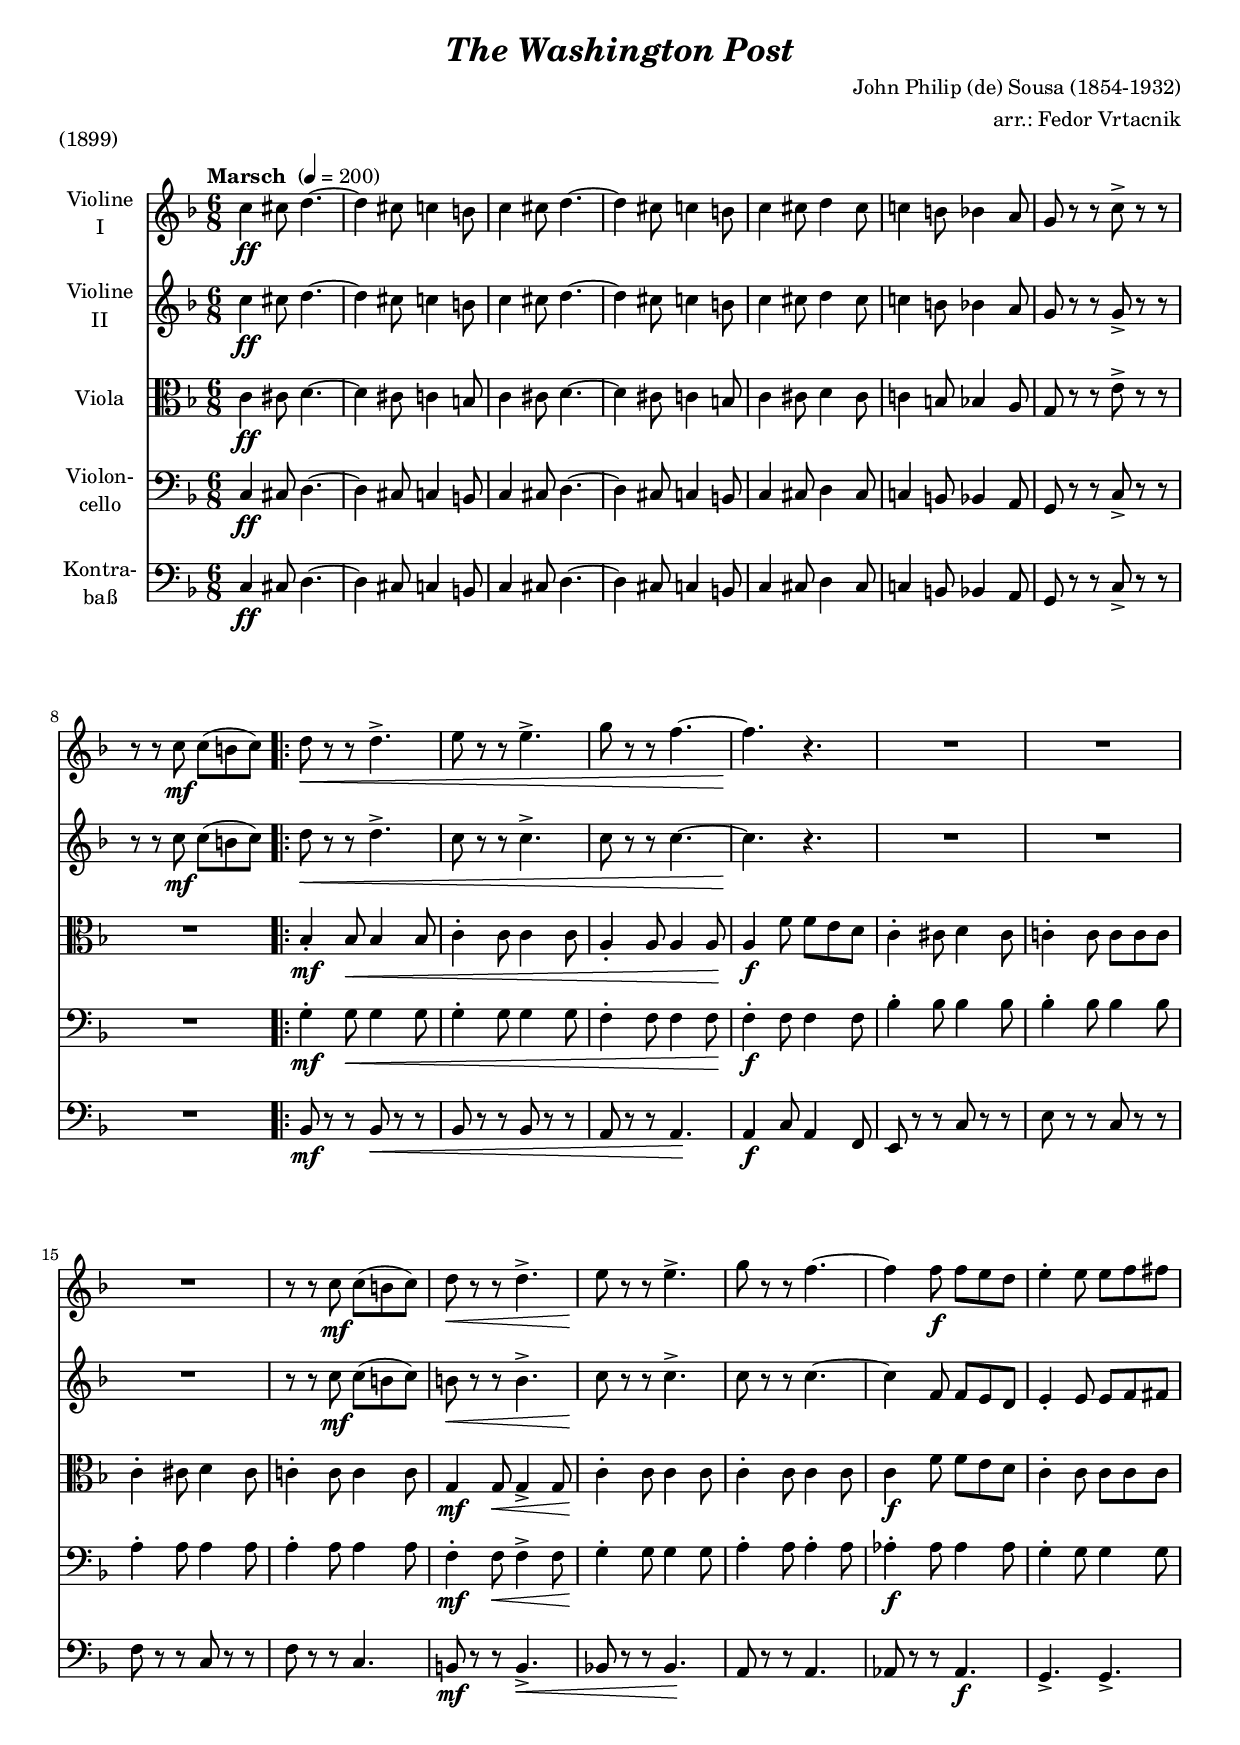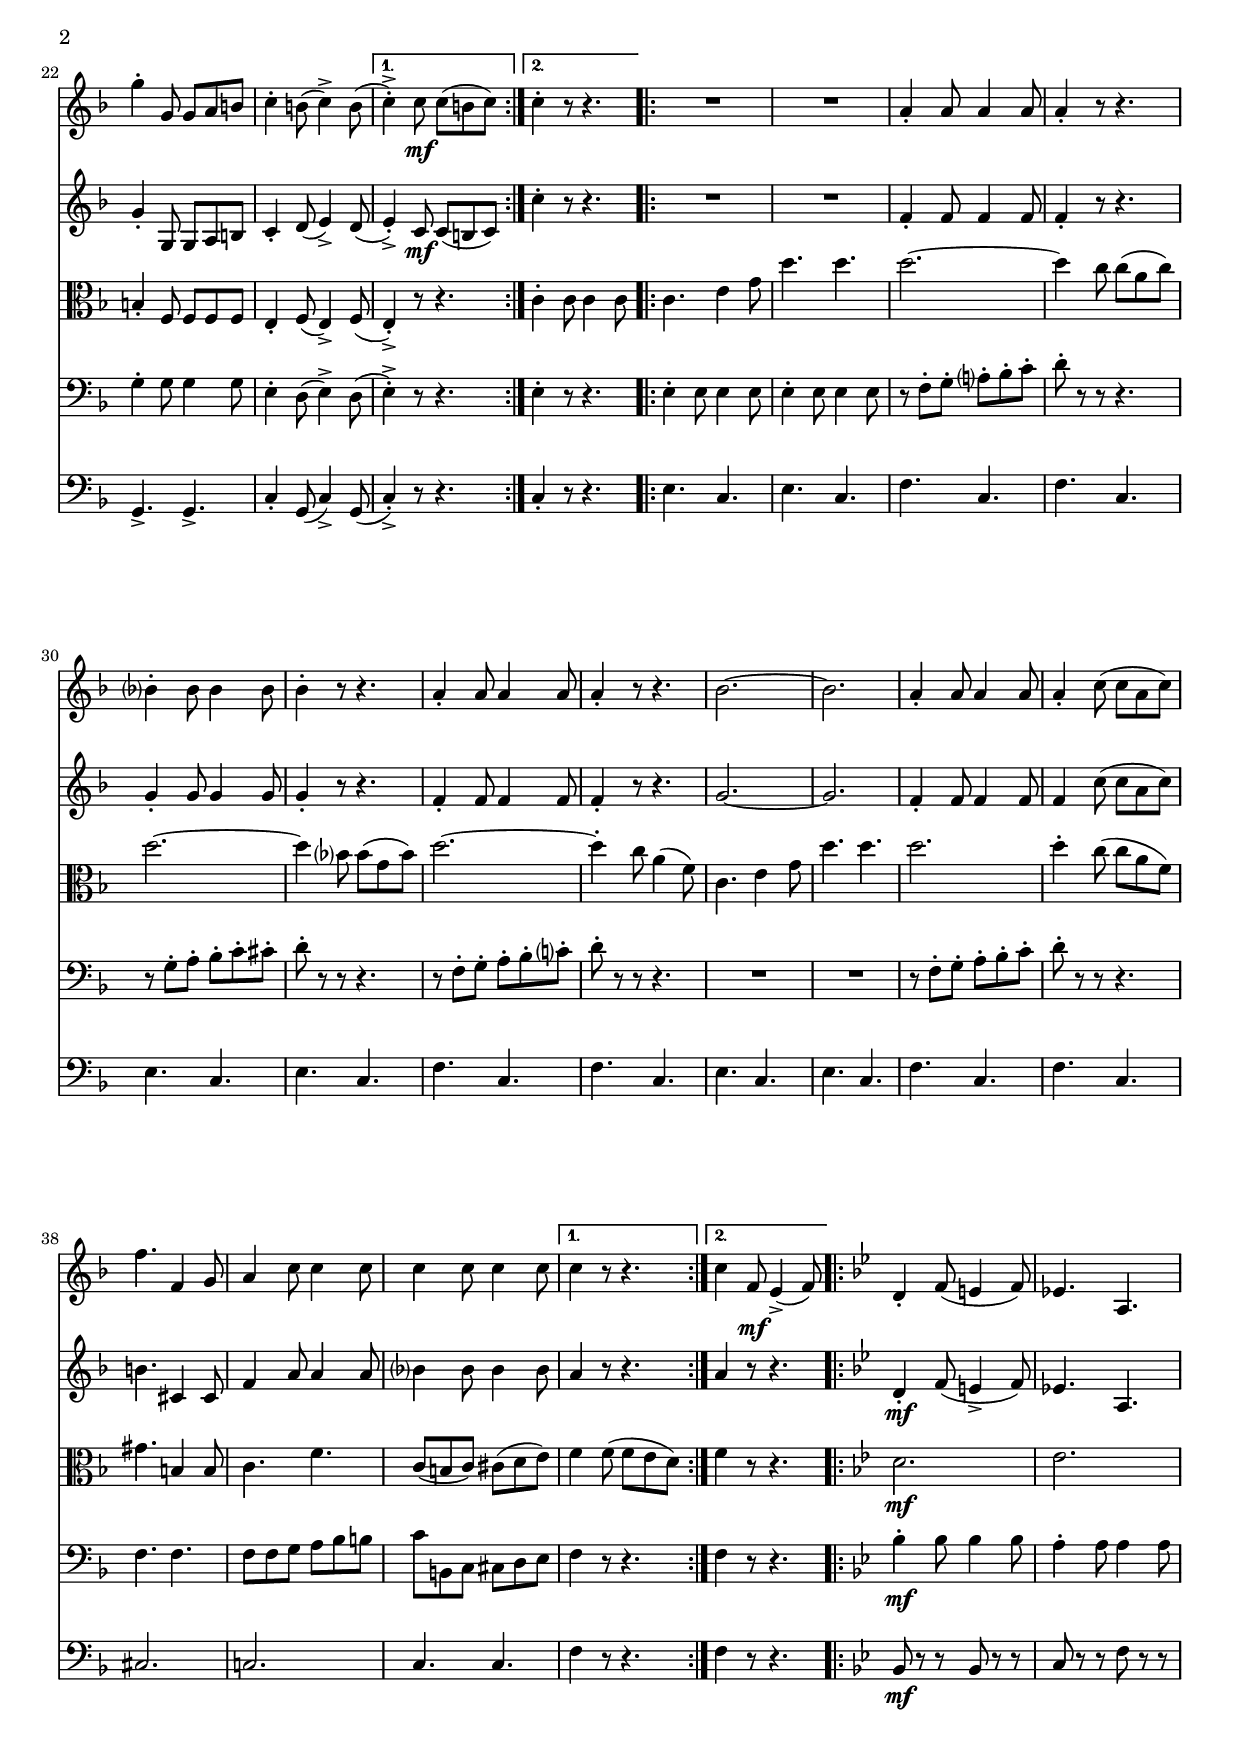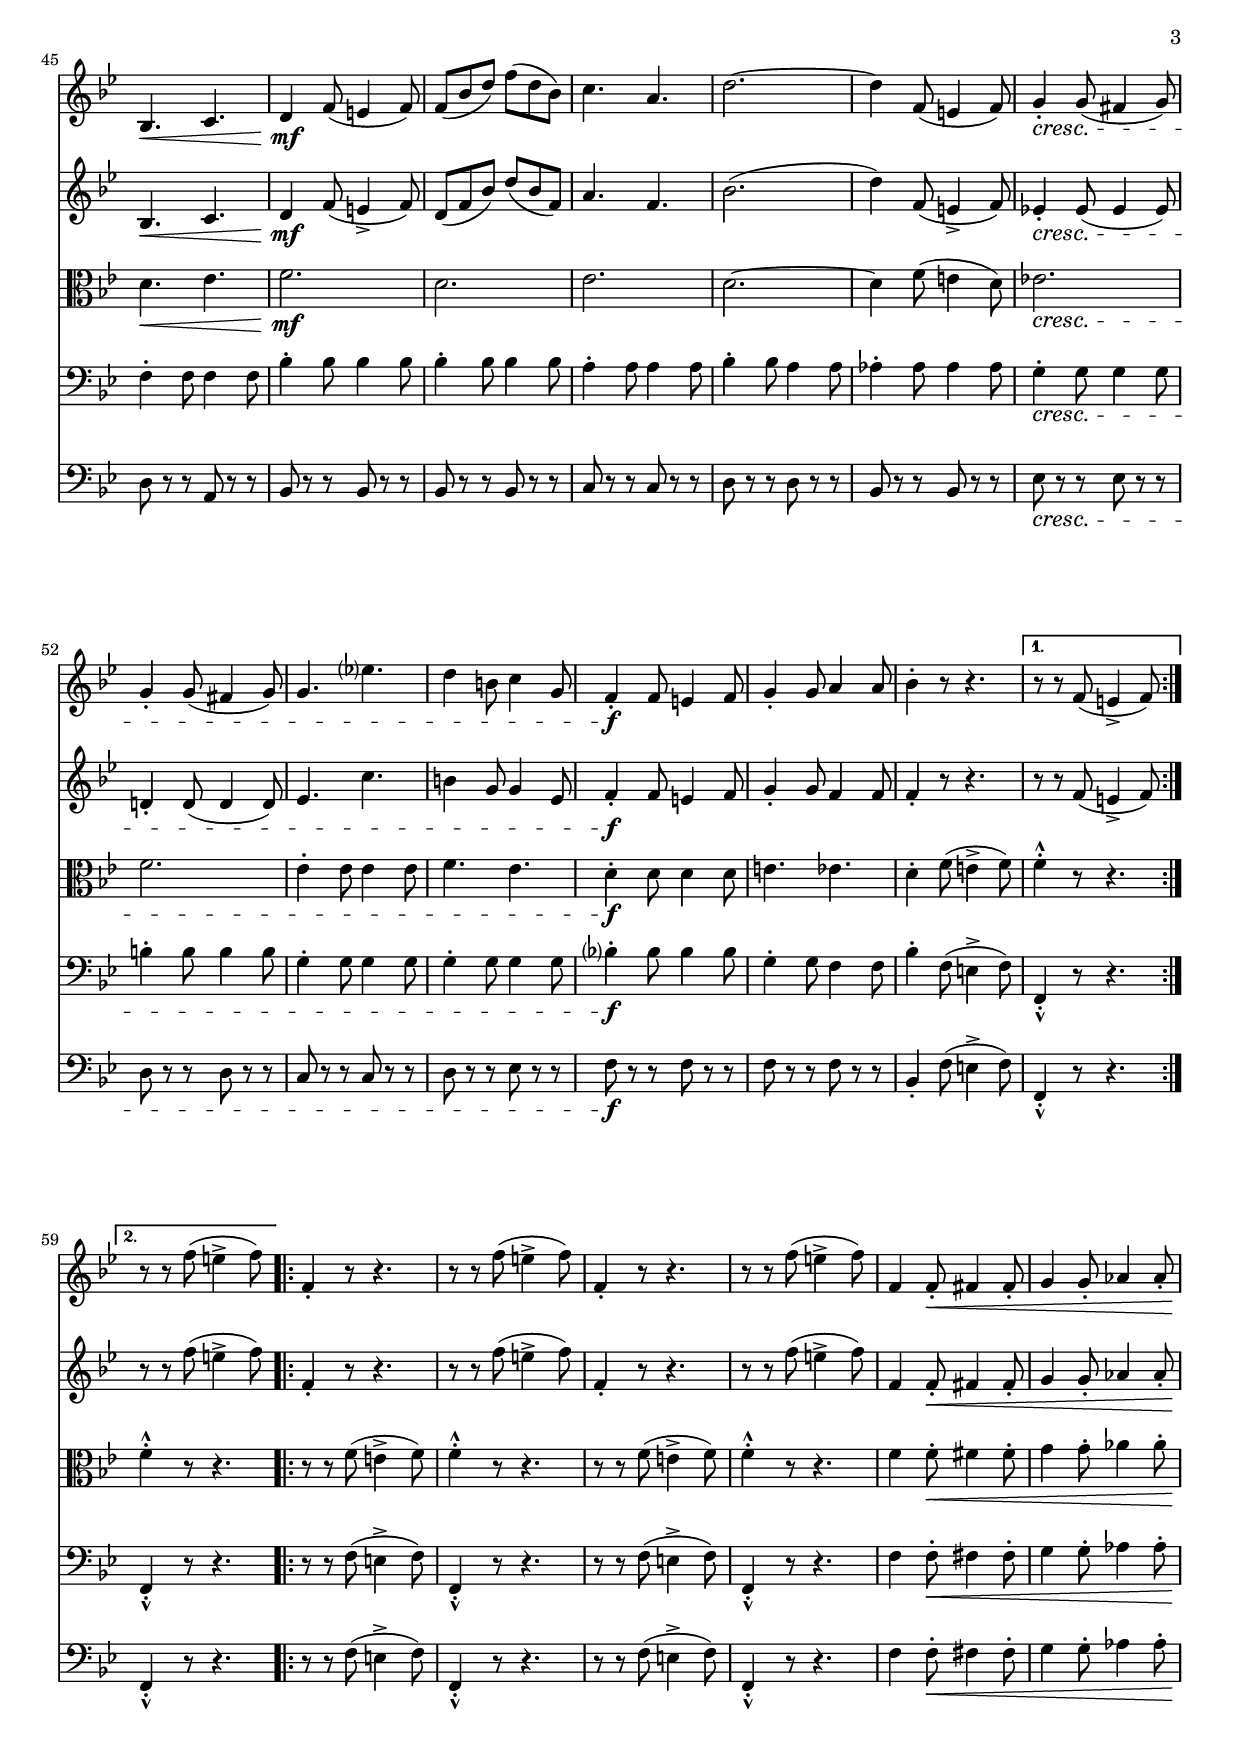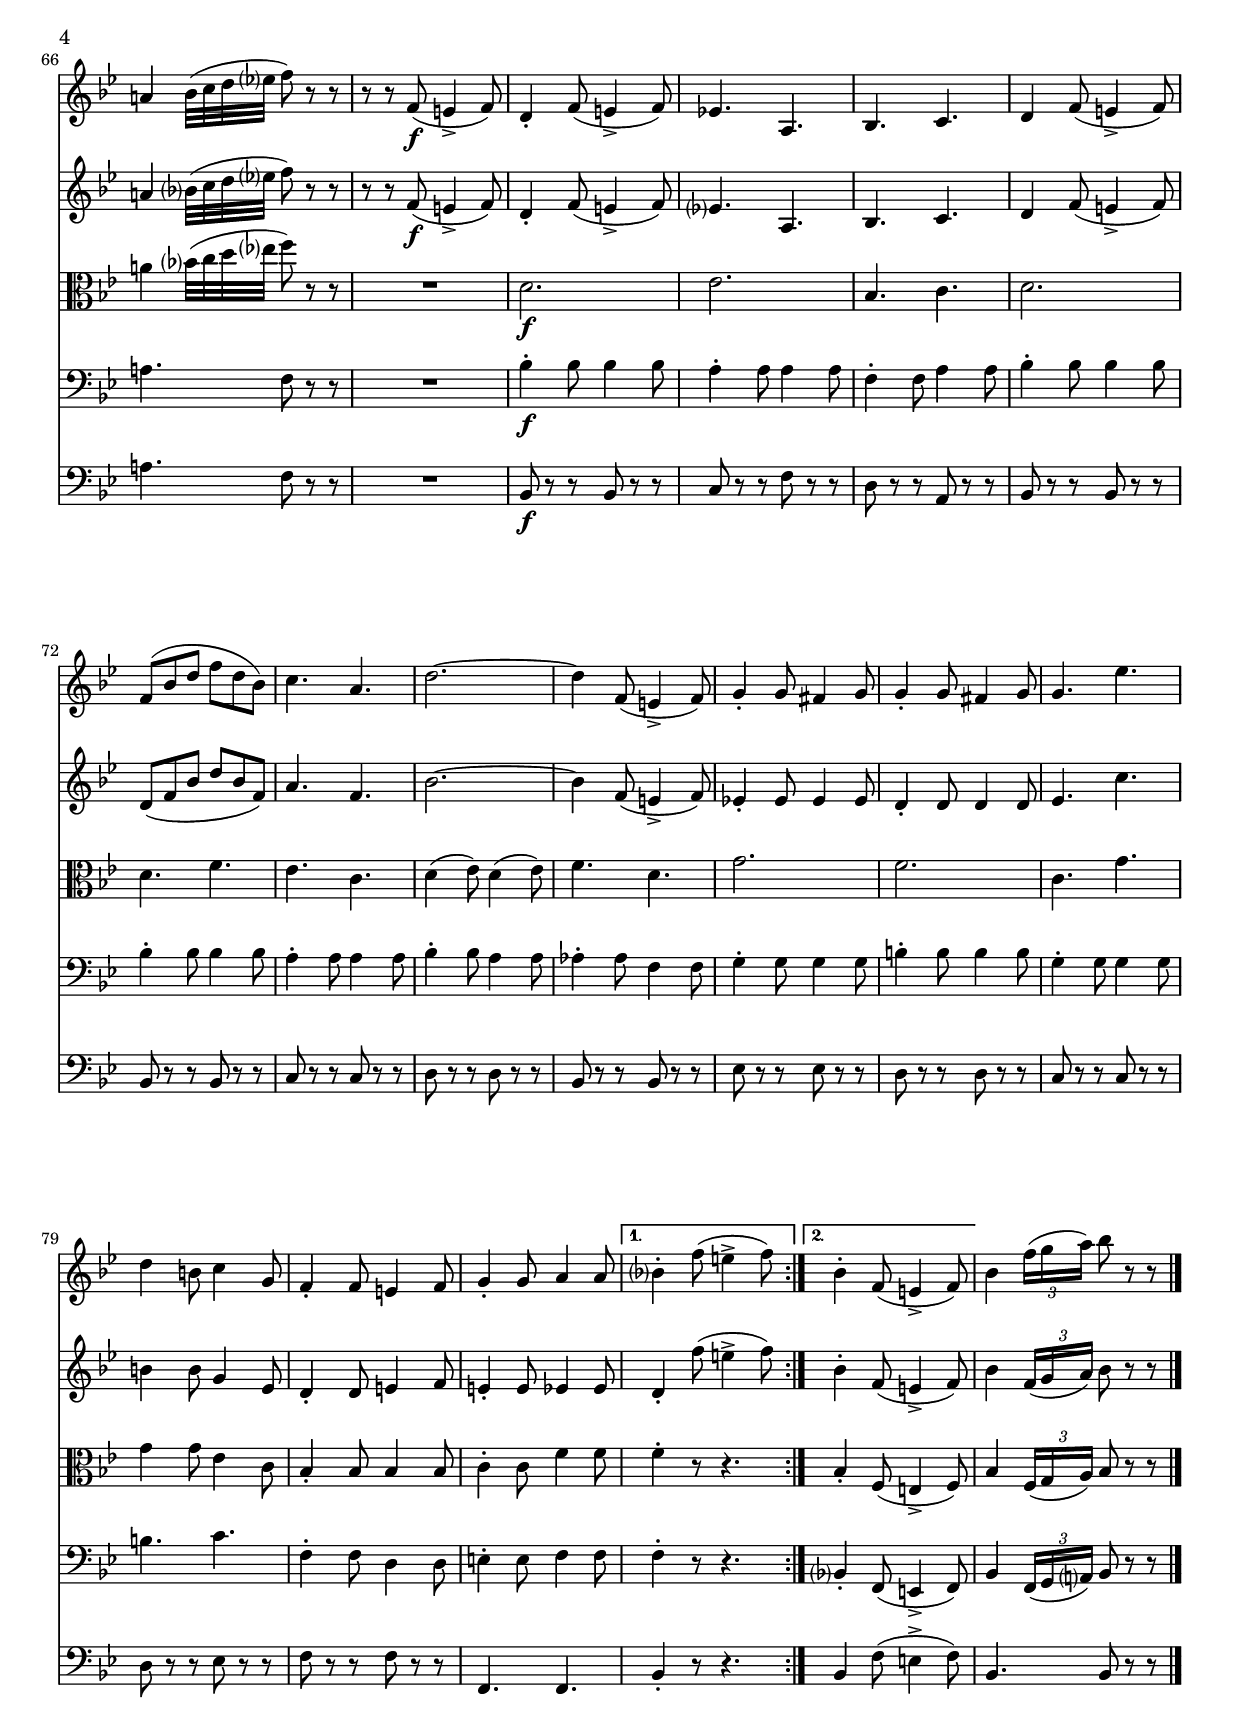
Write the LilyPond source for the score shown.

\version "2.16.2"
\include "deutsch.ly"

#(set-global-staff-size 18)

\header {
  title     = \markup \bold \italic "The Washington Post"
  composer  = "John Philip (de) Sousa (1854-1932)"
  arranger  = "arr.: Fedor Vrtacnik"
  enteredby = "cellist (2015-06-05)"
  piece     = "(1899)"
}

voiceconsts = {
  \key f \major
  \time 6/8
  \tempo "Marsch " 4=200
  \numericTimeSignature
  \compressFullBarRests
  \set tupletSpannerDuration = #(ly:make-moment 1 4)
  % Set default beaming for all staves
%  \set Timing.beamExceptions = #'()
%  \set Timing.baseMoment     = #(ly:make-moment 1 4)
%  \set Timing.beatStructure  = #'(1 1 1)
}

%mifl= "oboe"
mist = "string ensemble 1"
%miva = "pizzicato strings"
%miba = "bassoon"
miba = "drawbar organ"
%miba = "harpsichord"

va = \relative c'' {
  \voiceconsts
  \clef "treble"

  c4\ff cis8 d4.~
  d4 cis8 c4 h8
  c4 cis8 d4.~
  d4 cis8 c4 h8
  c4 cis8 d4 cis8
  c!4 h8 b4 a8

  g r r c-> r r
  r r c\mf c( h c)
  \repeat volta 2 {
    d\< r r d4.->
    e8 r r e4.->
    g8 r r f4.~

    f\! r
    R2.*3
    r8 r c\mf c( h c)
    d\< r r d4.->
    e8\! r r e4.->
    g8 r r f4.~

    f4 f8\f f e d
    e4-. e8 e f fis
    g4-. g,8 g a h
    c4-. h8( c4)-> h8(
  }
  \alternative {
    { c4)-.-> c8\mf c( h c) }
    { c4-. r8 r4. }
  }

  \repeat volta 2 {
    R2.*2
    a4-. a8 a4 a8
    a4-. r8 r4.
    b?4-. b8 b4 b8
    b4-. r8 r4.

    a4-. a8 a4 a8
    a4-. r8 r4.
    b2.~
    b
    a4-. a8 a4 a8
    a4-. c8( c a c)
    f4. f,4 g8

    a4 c8 c4 c8
    c4 c8 c4 c8  
  }
  \alternative {
    { c4 r8 r4. }
    { c4 f,8\mf e4(-> f8) }
  } \key b \major

  \repeat volta 2 {
    d4-. f8( e4 f8)
    es!4. a,

    b\< c
    d4\!\mf f8( e4 f8)
    f( b d) f( d b)
    c4. a
    d2.~
    d4 f,8( e4 f8)

    g4-.\cresc g8( fis4 g8)
    g4-. g8( fis4 g8)
    g4. es'?
    d4 h8 c4 g8
    f4-.\f f8 e4 f8
    g4-. g8 a4 a8

    b4-. r8 r4.
  }
  \alternative {
    { r8 r f( e4-> f8) }
    { r r f'( e4-> f8) }
  }

  \repeat volta 2 {
    f,4-. r8 r4.
    r8 r f'( e4-> f8)
    f,4-. r8 r4.

    r8 r f'( e4-> f8)
    f,4 f8-.\< fis4 fis8-.
    g4 g8-. as4 as8-.
    a!4\! b32( c d es? f8) r r
    r r f,(\f e4-> f8)

    d4-. f8( e4-> f8)
    es!4. a,
    b c
    d4 f8( e4-> f8)
    f( b d f d b)
    c4. a
    d2.~

    d4 f,8( e4-> f8)
    g4-. g8 fis4 g8
    g4-. g8 fis4 g8
    g4. es'
    d4 h8 c4 g8

    f4-. f8 e4 f8
    g4-. g8 a4 a8
  }
  \alternative {
    { b?4-. f'8( e4-> f8) }
    { b,4-. f8( e4-> f8) }
  }
  b4 \times 2/3 { f'16( g a) } b8 r r \bar "|."
}

vb = \relative c'' {
  \voiceconsts
  \clef "treble"

  c4\ff cis8 d4.~
  d4 cis8 c4 h8
  c4 cis8 d4.~
  d4 cis8 c4 h8
  c4 cis8 d4 cis8
  c!4 h8 b4 a8

  g r r g-> r r
  r r c\mf c( h c)
  \repeat volta 2 {
    d\< r r d4.->
    c8 r r c4.->
    c8 r r c4.~

    c\! r
    R2.*3
    r8 r c\mf c( h c)
    h\< r r h4.->
    c8\! r r c4.->
    c8 r r c4.~

    c4 f,8 f e d
    e4-. e8 e f fis
    g4-. g,8 g a h
    c4-. d8( e4)-> d8(
  }
  \alternative {
    { e4)-.-> c8\mf c( h c) }
    { c'4-. r8 r4. }
  }

  \repeat volta 2 {
    R2.*2
    f,4-. f8 f4 f8
    f4-. r8 r4.
    g4-. g8 g4 g8
    g4-. r8 r4.

    f4-. f8 f4 f8
    f4-. r8 r4.
    g2.~
    g
    f4-. f8 f4 f8
    f4 c'8( c a c)
    h4. cis,4 cis8

    f4 a8 a4 a8
    b?4 b8 b4 b8
  }
  \alternative {
    { a4 r8 r4. }
    { a4 r8 r4. }
  } \key b \major

  \repeat volta 2 {
    d,4-.\mf f8 ( e4-> f8)
    es!4. a,

    b\< c
    d4\!\mf f8( e4-> f8)
    d( f b) d( b f)
    a4. f
    b2.(
    d4) f,8( e4-> f8)

    es!4-.\cresc es8( es4 es8)
    d!4-. d8( d 4 d8)
    es4. c'
    h4 g8 g4 es8
    f4-.\f f8 e4 f8
    g4-. g8 f4 f8

    f4-. r8 r4.
  }
  \alternative {
    { r8 r f( e4-> f8) }
    { r r f'( e4-> f8) }
  }

  \repeat volta 2 {
    f,4-. r8 r4.
    r8 r f'( e4-> f8)
    f,4-. r8 r4.

    r8 r f'( e4-> f8)
    f,4 f8-.\< fis4 fis8-.
    g4 g8-. as4 as8-.
    a!4\! b?32( c d es? f8) r r
    r r f,(\f e4-> f8)

    d4-. f8( e4-> f8)
    es?4. a,
    b c
    d4 f8( e4-> f8)
    d( f b d b f)
    a4. f
    b2.~

    b4 f8( e4-> f8)
    es!4-. es8 es4 es8
    d4-. d8 d4 d8
    es4. c'
    h4 h8 g4 es8

    d4-. d8 e4 f8
    e4-. e8 es4 es8
  }
  \alternative {
    { d4-. f'8( e4-> f8) }
    { b,4-. f8( e4-> f8) }
  }
  b4 \times 2/3 { f16( g a) } b8 r r \bar "|."
}

vc = \relative c' {
  \voiceconsts
  \clef "alto"

  c4\ff cis8 d4.~
  d4 cis8 c4 h8
  c4 cis8 d4.~
  d4 cis8 c4 h8
  c4 cis8 d4 cis8
  c!4 h8 b4 a8

  g r r e'-> r r
  R2.
  \repeat volta 2 {
    b4-.\mf b8\< b4 b8
    c4-. c8 c4 c8
    a4-. a8 a4 a8\!

    a4\f f'8 f e d
    c4-. cis8 d4 cis8
    c!4-. c8 c c c
    c4-. cis8 d4 cis8
    c!4-. c8 c4 c8

    g4\mf g8\< g4-> g8
    c4-.\! c8 c4 c8
    c4-. c8 c4 c8
    c4\f f8 f e d
    c4-. c8 c c c

    h4-. f8 f f f
    e4-. f8( e4)-> f8(
  }
  \alternative {
    { e4)-.-> r8 r4. }
    { c'4-. c8 c4 c8 }
  }

  \repeat volta 2 {
    c4. e4 g8
    d'4. d

    d2.~
    d4 c8 c( a c)
    d2.~
    d4 b?8 b( g b)
    d2.~
    d4-. c8 a4( f8)
    c4. e4 g8

    d'4. d
    d2.
    d4-. c8( c a f)
    gis4. h,4 h8
    c4. f
    c8( h c) cis( d e)
  }
  \alternative {
    { f4 f8( f e d) }
    { f4 r8 r4. }
  } \key b \major

  \repeat volta 2 {
    d2.\mf
    es
    d4.\< es
    f2.\!\mf
    d

    es
    d~
    d4 f8( e4 d8)
    es!2.\cresc
    f
    es4-. es8 es4 es8
    f4. es

    d4-.\f d8 d4 d8
    e4. es
    d4-. f8( e4-> f8)
  }
  \alternative {
    { f4-.-^ r8 r4. }
    { f4-.-^ r8 r4. }
  }

  \repeat volta 2 {
    r8 r f( e4-> f8)

    f4-.-^ r8 r4.
    r8 r f( e4-> f8)
    f4-.-^ r8 r4.
    f4 f8-.\< fis4 fis8-.
    g4 g8-. as4 as8-.

    a!4\! b?32( c d es? f8) r r
    R2.
    d,2.\f
    es
    b4. c
    d2.
    d4. f

    es c
    d4( es8) d4( es8)
    f4. d
    g2.
    f
    c4. g'
    g4 g8 es4 c8

    b4-. b8 b4 b8
    c4-. c8 f4 f8
  }
  \alternative {
    { f4-. r8 r4. }
    { b,4-. f8( e4-> f8) }
  }
  b4 \times 2/3 { f16( g a) } b8 r r \bar "|."
}

vd = \relative c {
  \voiceconsts
  \clef "bass"

  c4\ff cis8 d4.~
  d4 cis8 c4 h8
  c4 cis8 d4.~
  d4 cis8 c4 h8
  c4 cis8 d4 cis8
  c!4 h8 b4 a8

  g r r c-> r r
  R2.
  \repeat volta 2 {
    g'4-.\mf g8\< g4 g8
    g4-. g8 g4 g8
    f4-. f8 f4 f8\!
    f4-.\!\f f8 f4 f8

    b4-. b8 b4 b8
    b4-. b8 b4 b8
    a4-. a8 a4 a8
    a4-. a8 a4 a8
    f4-.\mf f8\< f4-> f8
    g4-.\! g8 g4 g8

    a4-. a8 a4-. a8
    as4-.\f as8 as4 as8
    g4-. g8 g4 g8
    g4-. g8 g4 g8
    e4-. d8( e4)-> d8(
  }
  \alternative {
    { e4)-.-> r8 r4. }
    { e4-. r8 r4. }
  }

  \repeat volta 2 {
    e4-. e8 e4 e8
    e4-. e8 e4 e8
    r f-. g-. a?-. b-. c-.
    d-. r r r4.

    r8 g,-. a-. b-. c-. cis-.
    d-. r r r4.
    r8 f,-. g-. a-. b-. c?-.
    d-. r r r4.
    R2.*2

    r8 f,-. g-. a-. b-. c-.
    d-. r r r4.
    f, f
    f8 f g a b h
    c h, c cis d e
  }
  \alternative {
    { f4 r8 r4. }
    { f4 r8 r4. }
  } \key b \major

  \repeat volta 2 {
    b4-.\mf b8 b4 b8
    a4-. a8 a4 a8
    f4-. f8 f4 f8

    b4-. b8 b4 b8
    b4-. b8 b4 b8
    a4-. a8 a4 a8
    b4-. b8 a4 a8
    as4-. as8 as4 as8
    g4-.\cresc g8 g4 g8

    h4-. h8 h4 h8
    g4-. g8 g4 g8
    g4-. g8 g4 g8
    b?4-.\f b8 b4 b8
    g4-. g8 f4 f8
    b4-. f8( e4-> f8)
  }
  \alternative {
    { f,4-.-^ r8 r4. }
    { f4-.-^ r8 r4. }
  }

  \repeat volta 2 {
    r8 r f'( e4-> f8)
    f,4-.-^ r8 r4.
    r8 r f'( e4-> f8)
    f,4-.-^ r8 r4.

    f'4 f8-.\< fis4 fis8-.
    g4 g8-. as4 as8-.
    a!4.\! f8 r r
    R2.
    b4-.\f b8 b4 b8
    a4-. a8 a4 a8

    f4-. f8 a4 a8
    b4-. b8 b4 b8
    b4-. b8 b4 b8
    a4-. a8 a4 a8
    b4-. b8 a4 a8
    as4-. as8 f4 f8

    g4-. g8 g4 g8
    h4-. h8 h4 h8
    g4-. g8 g4 g8
    h4. c
    f,4-. f8 d4 d8

    e4-. e8 f4 f8
  }
  \alternative {
    { f4-. r8 r4. }
    { b,?4-. f8( e4-> f8) }
  }
  b4 \times 2/3 { f16( g a?) } b8 r r \bar "|."
}

ve = \relative c {
  \voiceconsts
  \clef "bass"

  c4\ff cis8 d4.~
  d4 cis8 c4 h8
  c4 cis8 d4.~
  d4 cis8 c4 h8
  c4 cis8 d4 cis8
  c!4 h8 b4 a8

  g r r c-> r r
  R2.
  \repeat volta 2 {
    b8\mf r r b\< r r
    b r r b r r
    a r r a4.\!

    a4\f c8 a4 f8
    e r r c' r r
    e r r c r r
    f r r c r r
    f r r c4.

    h8\mf r r h4.->\<
    b!8 r r b4.\!
    a8 r r a4.
    as8 r r as4.\f
    g-> g->
    g-> g->
    c4-. g8( c4)-> g8(
  }
  \alternative {
    { c4)-.-> r8 r4. }
    { c4-. r8 r4. }
  }

  \repeat volta 2 {
    e4. c
    e c
    f c

    f c
    e c
    e c
    f c
    f c
    e c
    e c

    f c
    f c
    cis2.
    c!
    c4. c
  }
  \alternative {
    { f4 r8 r4. }
    { f4 r8 r4. }
  } \key b \major

  \repeat volta 2 {
    b,8\mf r r b r r
    c r r f r r
    d r r a r r
    b r r b r r
    b r r b r r

    c r r c r r
    d r r d r r
    b r r b r r
    es\cresc r r es r r
    d r r d r r

    c r r c r r
    d r r es r r
    f\f r r f r r
    f r r f r r
    b,4-. f'8( e4-> f8)
  }
  \alternative {
    { f,4-.-^ r8 r4. }
    { f4-.-^ r8 r4. }
  }

  \repeat volta 2 {
    r8 r f'( e4-> f8)
    f,4-.-^ r8 r4.
    r8 r f'( e4-> f8)
    f,4-.-^ r8 r4.

    f'4 f8-.\< fis4 fis8-.
    g4 g8-. as4 as8-.
    a!4.\! f8 r r
    R2.
    b,8\f r r b r r
    c r r f r r

    d r r a r r
    b r r b r r
    b r r b r r
    c r r c r r
    d r r d r r

    b r r b r r
    es r r es r r
    d r r d r r
    c r r c r r
    d r r es r r

    f r r f r r
    f,4. f
  }
  \alternative {
    { b4-. r8 r4. }
    { b4 f'8( e4-> f8) }
  }
  b,4. b8 r r \bar "|."
}


music = <<
      \new Staff {
        \set Staff.midiInstrument = \mist
        \set Staff.instrumentName = \markup \center-column { "Violine" "I" }
        \transpose f f { \va }
      }

      \new Staff {
        \set Staff.midiInstrument = \mist
        \set Staff.instrumentName = \markup \center-column { "Violine" "II" }
        \transpose f f { \vb }
      }

      \new Staff {
        \set Staff.midiInstrument = \mist
        \set Staff.instrumentName = \markup \center-column { "Viola" }
        \transpose f f { \vc }
      }

      \new Staff {
        \set Staff.midiInstrument = \miba
        \set Staff.instrumentName = \markup \center-column { "Violon-" "cello" }
        \transpose f f { \vd }
      }

      \new Staff {
        \set Staff.midiInstrument = \miba
        \set Staff.instrumentName = \markup \center-column { "Kontra-" "baß" }
        \transpose f f { \ve }
      }
>>

\book {
  \score {
   \music
    \layout {}
  }

  \score {
    \unfoldRepeats \music

    \midi {
      \context {
        \Score
      }
    }
  }
}
